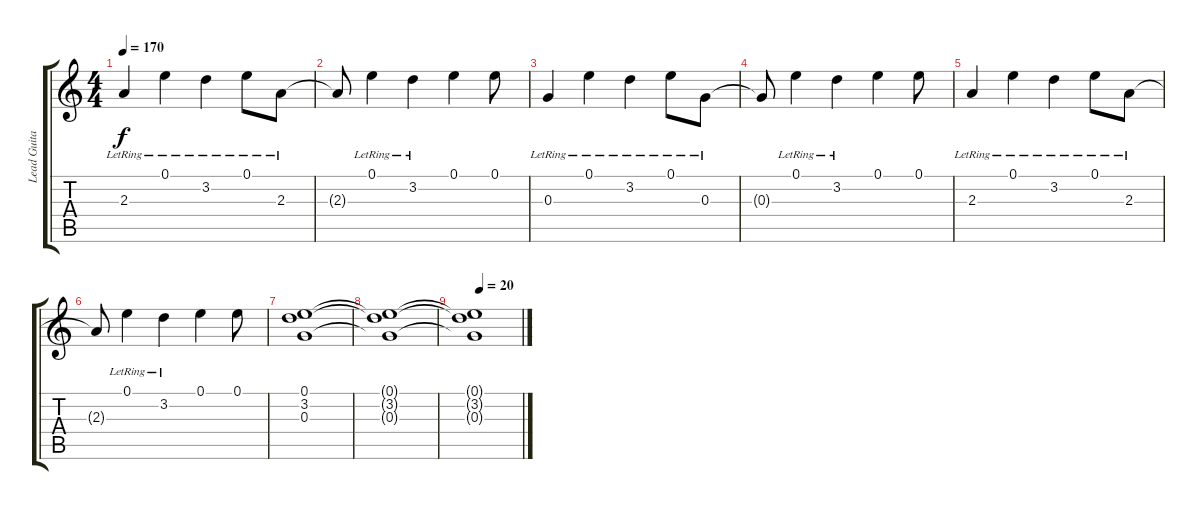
\track ("Lead Guitar" "Lead Guita") {instrument overdrivenguitar}
\staff {score tabs}
\tuning (E4 B3 G3 D3 A2 E2) {hide}
\ts (4 4)
\tempo 170
\clef g2
\ks c
2.3{lr}.4{dy f} 0.1{lr}.4 3.2{lr}.4 0.1{lr}.8 2.3{lr}.8 |
2.3{t}.8 0.1{lr}.4 3.2{lr}.4 0.1.4 0.1.8 |
0.3{lr}.4 0.1{lr}.4 3.2{lr}.4 0.1{lr}.8 0.3{lr}.8 |
0.3{t}.8 0.1{lr}.4 3.2{lr}.4 0.1.4 0.1.8 |
2.3{lr}.4 0.1{lr}.4 3.2{lr}.4 0.1{lr}.8 2.3{lr}.8 |
2.3{t}.8 0.1{lr}.4 3.2{lr}.4 0.1.4 0.1.8 |
(0.1 3.2 0.3).1 |
(0.1{t} 3.2{t} 0.3{t}).1 |
\tempo (20 0.25)
(0.1{t} 3.2{t} 0.3{t}).1
